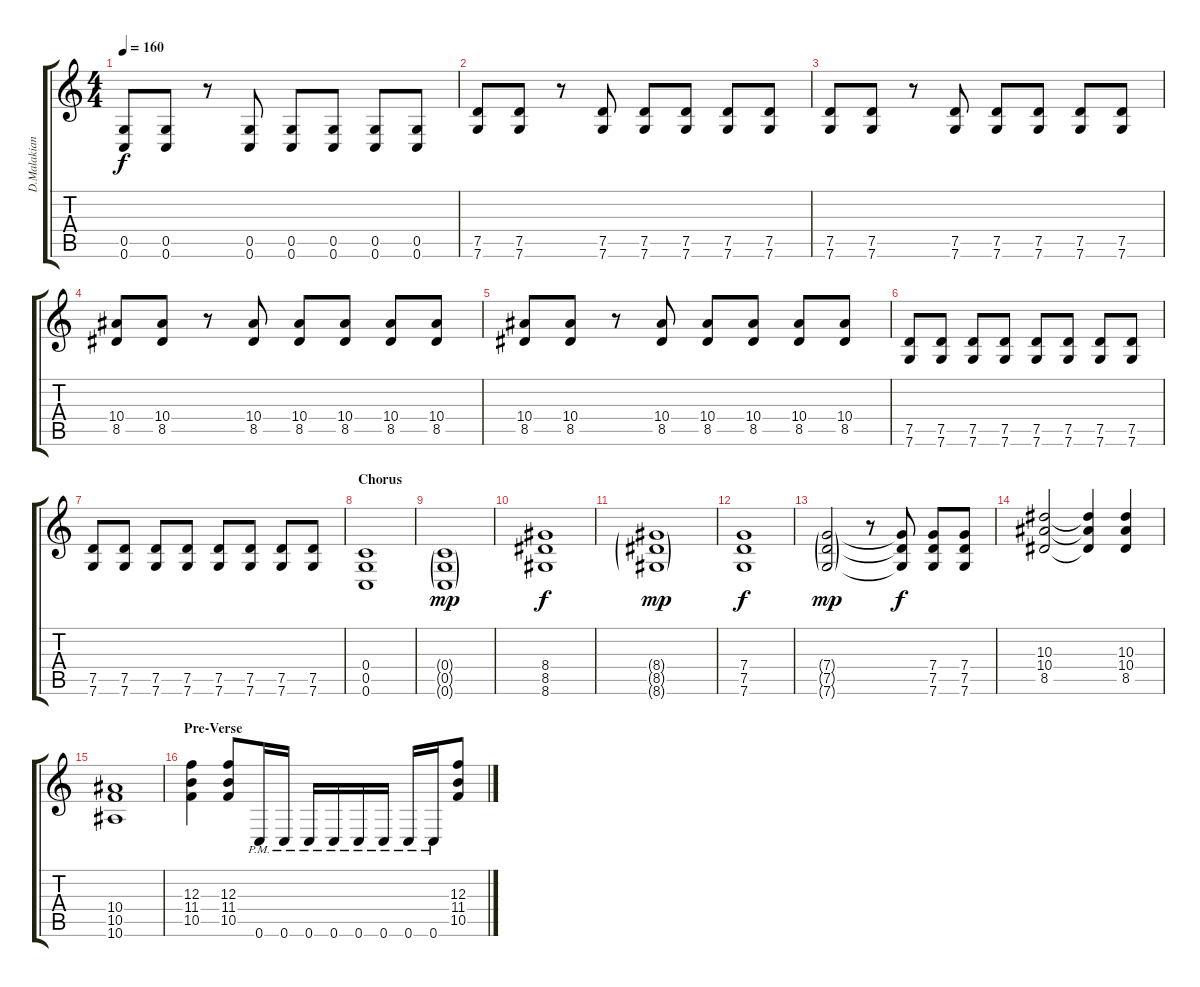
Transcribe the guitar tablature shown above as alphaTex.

\track ("D.Malakian" "D.Malakian") {instrument distortionguitar}
\staff {score tabs}
\tuning (D4 A3 F3 C3 G2 C2) {hide}
\ts (4 4)
\tempo 160
\clef g2
\ks c
(0.5 0.6).8{dy f} (0.5 0.6).8 r.8 (0.5 0.6).8 (0.5 0.6).8 (0.5 0.6).8 (0.5 0.6).8 (0.5 0.6).8 |
(7.5 7.6).8 (7.5 7.6).8 r.8 (7.5 7.6).8 (7.5 7.6).8 (7.5 7.6).8 (7.5 7.6).8 (7.5 7.6).8 |
(7.5 7.6).8 (7.5 7.6).8 r.8 (7.5 7.6).8 (7.5 7.6).8 (7.5 7.6).8 (7.5 7.6).8 (7.5 7.6).8 |
(10.4 8.5).8 (10.4 8.5).8 r.8 (10.4 8.5).8 (10.4 8.5).8 (10.4 8.5).8 (10.4 8.5).8 (10.4 8.5).8 |
(10.4 8.5).8 (10.4 8.5).8 r.8 (10.4 8.5).8 (10.4 8.5).8 (10.4 8.5).8 (10.4 8.5).8 (10.4 8.5).8 |
(7.5 7.6).8 (7.5 7.6).8 (7.5 7.6).8 (7.5 7.6).8 (7.5 7.6).8 (7.5 7.6).8 (7.5 7.6).8 (7.5 7.6).8 |
(7.5 7.6).8 (7.5 7.6).8 (7.5 7.6).8 (7.5 7.6).8 (7.5 7.6).8 (7.5 7.6).8 (7.5 7.6).8 (7.5 7.6).8 |
\section ("" "Chorus")
(0.4 0.5 0.6).1 |
(0.4{g} 0.5{g} 0.6{g}).1{dy mp} |
(8.4 8.5 8.6).1{dy f} |
(8.4{g} 8.5{g} 8.6{g}).1{dy mp} |
(7.4 7.5 7.6).1{dy f} |
(7.4{g} 7.5{g} 7.6{g}).2{dy mp} r.8 (7.4{t} 7.5{t} 7.6{t}).8{dy f} (7.4 7.5 7.6).8 (7.4 7.5 7.6).8 |
(10.3 10.4 8.5).2 (10.3{t} 10.4{t} 8.5{t}).4 (10.3 10.4 8.5).4 |
(10.4 10.5 10.6).1 |
\section ("" "Pre-Verse")
(12.3 11.4 10.5).4 (12.3 11.4 10.5).8 0.6{pm}.16 0.6{pm}.16 0.6{pm}.16 0.6{pm}.16 0.6{pm}.16 0.6{pm}.16 0.6{pm}.16 0.6{pm}.16 (12.3 11.4 10.5).8
